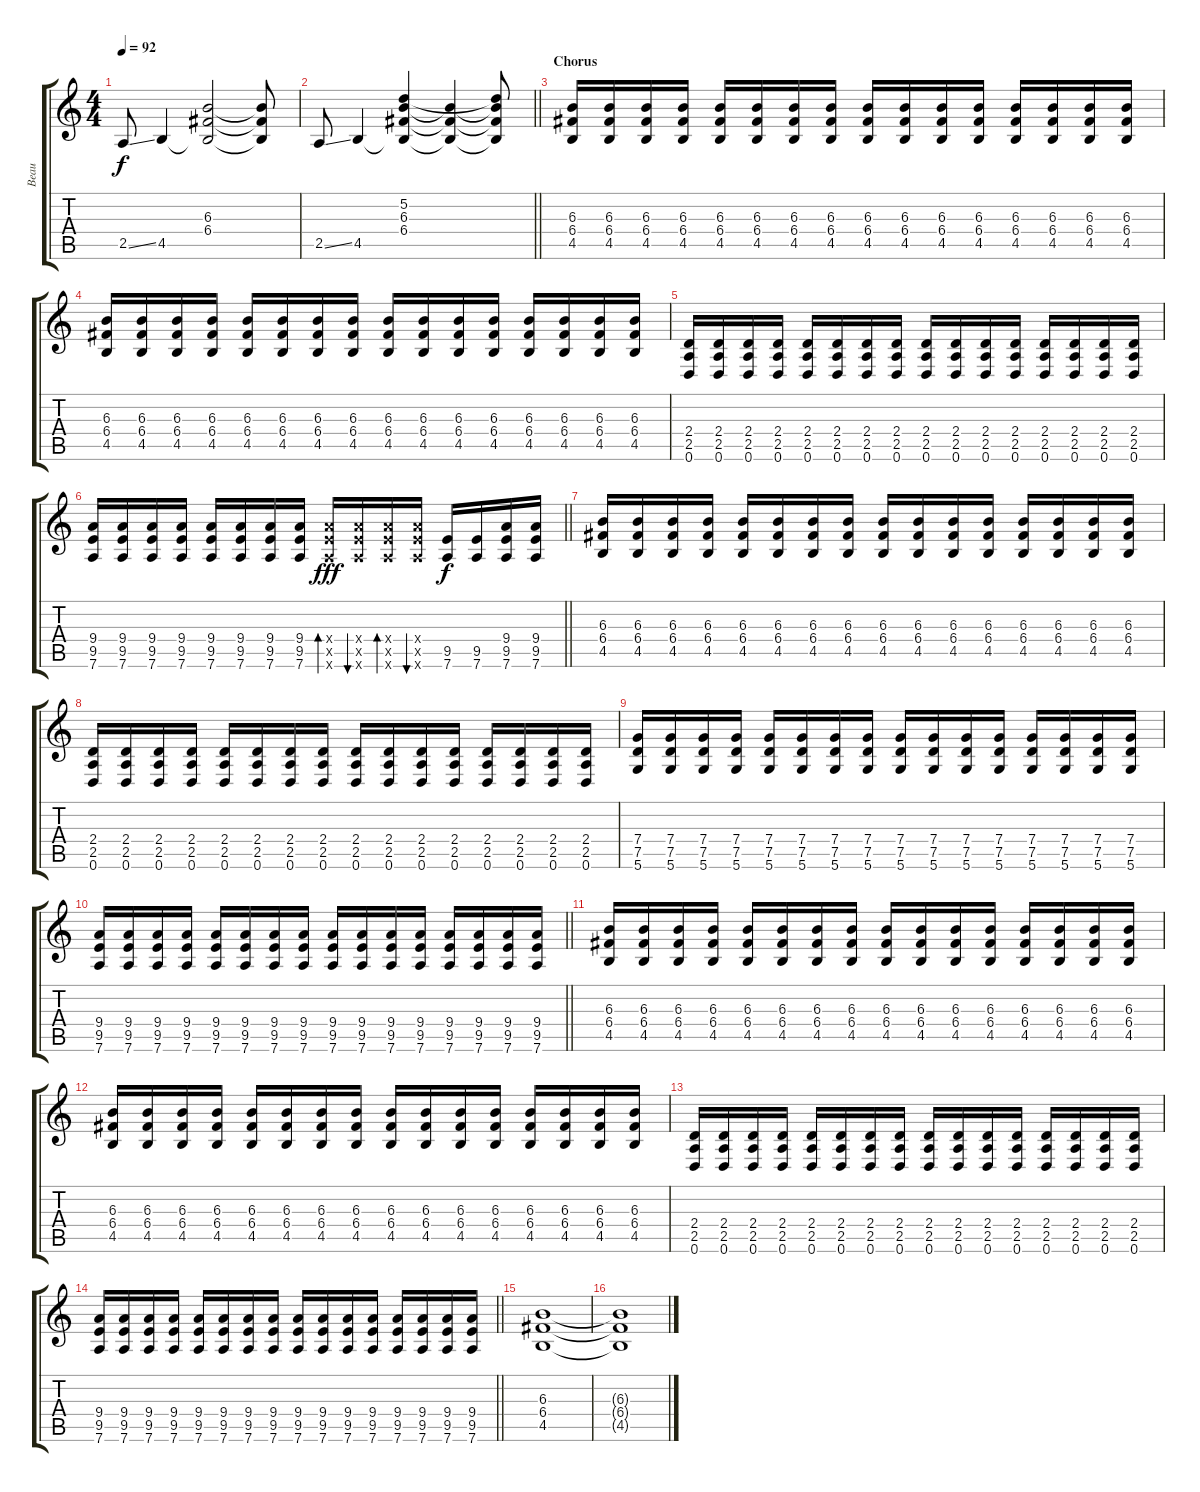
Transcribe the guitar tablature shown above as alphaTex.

\track ("Beau" "Beau") {instrument distortionguitar}
\staff {score tabs}
\tuning (D4 A3 F3 C3 G2 D2) {hide}
\ts (4 4)
\tempo 92
\clef g2
\ks c
2.5{ss}.8{dy f volume 15 instrument electricguitarclean} 4.5.4 (6.3 6.4 4.5{t}).2 (6.3{t} 6.4{t} 4.5{t}).8 |
\barLineRight lightlight
2.5{ss}.8{volume 15 instrument electricguitarclean} 4.5.4 (5.2 6.3 6.4 4.5{t}).4 (6.3{t} 6.4{t} 4.5{t}).4 (5.2{t} 6.3{t} 6.4{t} 4.5{t}).8 |
\section ("" "Chorus")
(6.3 6.4 4.5).16{instrument distortionguitar} (6.3 6.4 4.5).16 (6.3 6.4 4.5).16 (6.3 6.4 4.5).16 (6.3 6.4 4.5).16 (6.3 6.4 4.5).16 (6.3 6.4 4.5).16 (6.3 6.4 4.5).16 (6.3 6.4 4.5).16 (6.3 6.4 4.5).16 (6.3 6.4 4.5).16 (6.3 6.4 4.5).16 (6.3 6.4 4.5).16 (6.3 6.4 4.5).16 (6.3 6.4 4.5).16 (6.3 6.4 4.5).16 |
(6.3 6.4 4.5).16 (6.3 6.4 4.5).16 (6.3 6.4 4.5).16 (6.3 6.4 4.5).16 (6.3 6.4 4.5).16 (6.3 6.4 4.5).16 (6.3 6.4 4.5).16 (6.3 6.4 4.5).16 (6.3 6.4 4.5).16 (6.3 6.4 4.5).16 (6.3 6.4 4.5).16 (6.3 6.4 4.5).16 (6.3 6.4 4.5).16 (6.3 6.4 4.5).16 (6.3 6.4 4.5).16 (6.3 6.4 4.5).16 |
(2.4 2.5 0.6).16 (2.4 2.5 0.6).16 (2.4 2.5 0.6).16 (2.4 2.5 0.6).16 (2.4 2.5 0.6).16 (2.4 2.5 0.6).16 (2.4 2.5 0.6).16 (2.4 2.5 0.6).16 (2.4 2.5 0.6).16 (2.4 2.5 0.6).16 (2.4 2.5 0.6).16 (2.4 2.5 0.6).16 (2.4 2.5 0.6).16 (2.4 2.5 0.6).16 (2.4 2.5 0.6).16 (2.4 2.5 0.6).16 |
\barLineRight lightlight
(9.4 9.5 7.6).16 (9.4 9.5 7.6).16 (9.4 9.5 7.6).16 (9.4 9.5 7.6).16 (9.4 9.5 7.6).16 (9.4 9.5 7.6).16 (9.4 9.5 7.6).16 (9.4 9.5 7.6).16 (9.4{x} 9.5{x} 7.6{x}).16{bd 60 dy fff} (9.4{x} 9.5{x} 7.6{x}).16{bu 60} (9.4{x} 9.5{x} 7.6{x}).16{bd 60} (9.4{x} 9.5{x} 7.6{x}).16{bu 60} (9.5 7.6).16{dy f} (9.5 7.6).16 (9.4 9.5 7.6).16 (9.4 9.5 7.6).16 |
(6.3 6.4 4.5).16 (6.3 6.4 4.5).16 (6.3 6.4 4.5).16 (6.3 6.4 4.5).16 (6.3 6.4 4.5).16 (6.3 6.4 4.5).16 (6.3 6.4 4.5).16 (6.3 6.4 4.5).16 (6.3 6.4 4.5).16 (6.3 6.4 4.5).16 (6.3 6.4 4.5).16 (6.3 6.4 4.5).16 (6.3 6.4 4.5).16 (6.3 6.4 4.5).16 (6.3 6.4 4.5).16 (6.3 6.4 4.5).16 |
(2.4 2.5 0.6).16 (2.4 2.5 0.6).16 (2.4 2.5 0.6).16 (2.4 2.5 0.6).16 (2.4 2.5 0.6).16 (2.4 2.5 0.6).16 (2.4 2.5 0.6).16 (2.4 2.5 0.6).16 (2.4 2.5 0.6).16 (2.4 2.5 0.6).16 (2.4 2.5 0.6).16 (2.4 2.5 0.6).16 (2.4 2.5 0.6).16 (2.4 2.5 0.6).16 (2.4 2.5 0.6).16 (2.4 2.5 0.6).16 |
(7.4 7.5 5.6).16 (7.4 7.5 5.6).16 (7.4 7.5 5.6).16 (7.4 7.5 5.6).16 (7.4 7.5 5.6).16 (7.4 7.5 5.6).16 (7.4 7.5 5.6).16 (7.4 7.5 5.6).16 (7.4 7.5 5.6).16 (7.4 7.5 5.6).16 (7.4 7.5 5.6).16 (7.4 7.5 5.6).16 (7.4 7.5 5.6).16 (7.4 7.5 5.6).16 (7.4 7.5 5.6).16 (7.4 7.5 5.6).16 |
\barLineRight lightlight
(9.4 9.5 7.6).16 (9.4 9.5 7.6).16 (9.4 9.5 7.6).16 (9.4 9.5 7.6).16 (9.4 9.5 7.6).16 (9.4 9.5 7.6).16 (9.4 9.5 7.6).16 (9.4 9.5 7.6).16 (9.4 9.5 7.6).16 (9.4 9.5 7.6).16 (9.4 9.5 7.6).16 (9.4 9.5 7.6).16 (9.4 9.5 7.6).16 (9.4 9.5 7.6).16 (9.4 9.5 7.6).16 (9.4 9.5 7.6).16 |
(6.3 6.4 4.5).16{instrument distortionguitar} (6.3 6.4 4.5).16 (6.3 6.4 4.5).16 (6.3 6.4 4.5).16 (6.3 6.4 4.5).16 (6.3 6.4 4.5).16 (6.3 6.4 4.5).16 (6.3 6.4 4.5).16 (6.3 6.4 4.5).16 (6.3 6.4 4.5).16 (6.3 6.4 4.5).16 (6.3 6.4 4.5).16 (6.3 6.4 4.5).16 (6.3 6.4 4.5).16 (6.3 6.4 4.5).16 (6.3 6.4 4.5).16 |
(6.3 6.4 4.5).16 (6.3 6.4 4.5).16 (6.3 6.4 4.5).16 (6.3 6.4 4.5).16 (6.3 6.4 4.5).16 (6.3 6.4 4.5).16 (6.3 6.4 4.5).16 (6.3 6.4 4.5).16 (6.3 6.4 4.5).16 (6.3 6.4 4.5).16 (6.3 6.4 4.5).16 (6.3 6.4 4.5).16 (6.3 6.4 4.5).16 (6.3 6.4 4.5).16 (6.3 6.4 4.5).16 (6.3 6.4 4.5).16 |
(2.4 2.5 0.6).16 (2.4 2.5 0.6).16 (2.4 2.5 0.6).16 (2.4 2.5 0.6).16 (2.4 2.5 0.6).16 (2.4 2.5 0.6).16 (2.4 2.5 0.6).16 (2.4 2.5 0.6).16 (2.4 2.5 0.6).16 (2.4 2.5 0.6).16 (2.4 2.5 0.6).16 (2.4 2.5 0.6).16 (2.4 2.5 0.6).16 (2.4 2.5 0.6).16 (2.4 2.5 0.6).16 (2.4 2.5 0.6).16 |
\barLineRight lightlight
(9.4 9.5 7.6).16 (9.4 9.5 7.6).16 (9.4 9.5 7.6).16 (9.4 9.5 7.6).16 (9.4 9.5 7.6).16 (9.4 9.5 7.6).16 (9.4 9.5 7.6).16 (9.4 9.5 7.6).16 (9.4 9.5 7.6).16 (9.4 9.5 7.6).16 (9.4 9.5 7.6).16 (9.4 9.5 7.6).16 (9.4 9.5 7.6).16 (9.4 9.5 7.6).16 (9.4 9.5 7.6).16 (9.4 9.5 7.6).16 |
(6.3 6.4 4.5).1{volume 0} |
(6.3{t} 6.4{t} 4.5{t}).1
